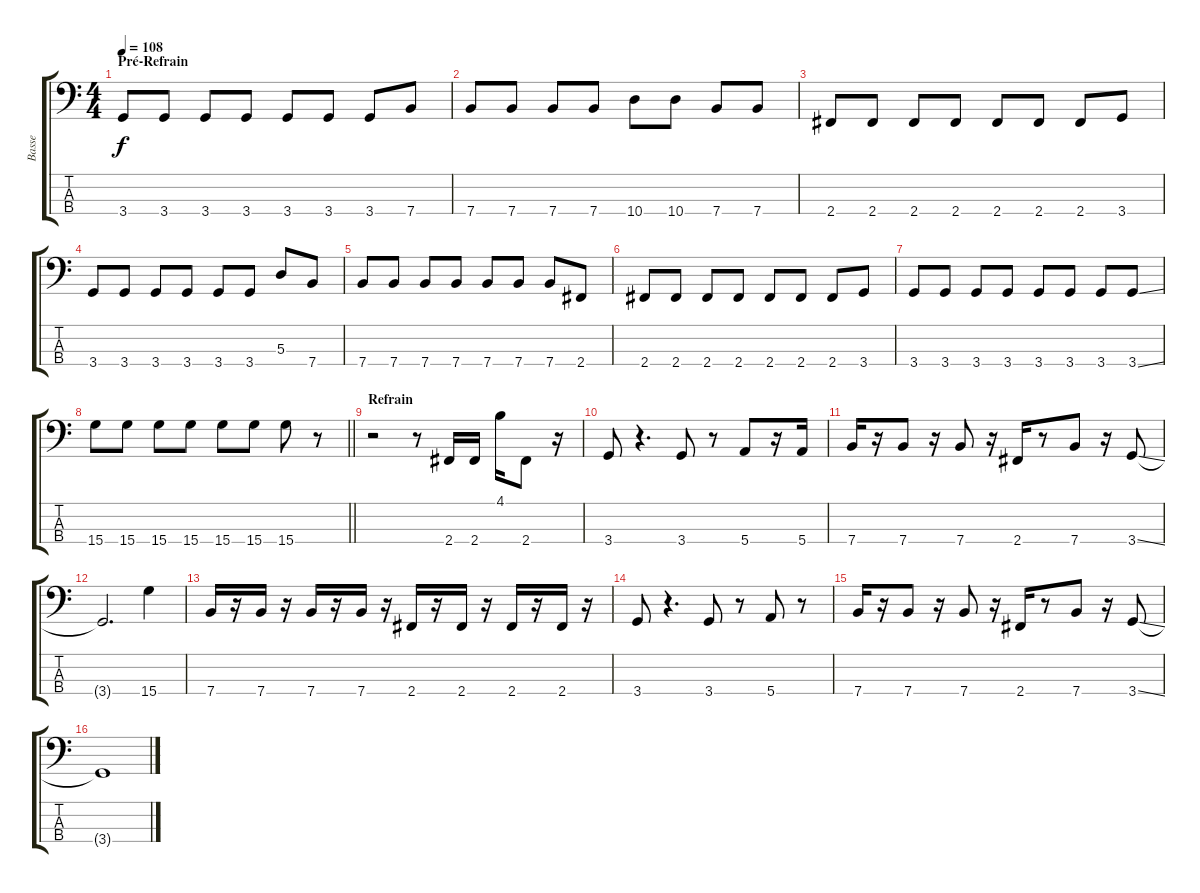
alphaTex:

\track ("Basse" "Basse") {instrument electricbassfinger}
\staff {score tabs}
\tuning (G2 D2 A1 E1) {hide}
\ts (4 4)
\section ("" "Pré-Refrain")
\tempo 108
\clef f4
\ks c
3.4.8{dy f} 3.4.8 3.4.8 3.4.8 3.4.8 3.4.8 3.4.8 7.4.8 |
7.4.8 7.4.8 7.4.8 7.4.8 10.4.8 10.4.8 7.4.8 7.4.8 |
2.4.8 2.4.8 2.4.8 2.4.8 2.4.8 2.4.8 2.4.8 3.4.8 |
3.4.8 3.4.8 3.4.8 3.4.8 3.4.8 3.4.8 5.3.8 7.4.8 |
7.4.8 7.4.8 7.4.8 7.4.8 7.4.8 7.4.8 7.4.8 2.4.8 |
2.4.8 2.4.8 2.4.8 2.4.8 2.4.8 2.4.8 2.4.8 3.4.8 |
3.4.8 3.4.8 3.4.8 3.4.8 3.4.8 3.4.8 3.4.8 3.4{ss}.8 |
\barLineRight lightlight
15.4.8 15.4.8 15.4.8 15.4.8 15.4.8 15.4.8 15.4.8 r.8 |
\section ("" "Refrain")
r.2 r.8 2.4.16 2.4.16 4.1.16 2.4.8 r.16 |
3.4.8 r.4{d} 3.4.8 r.8 5.4.8 r.16 5.4.16 |
7.4.16 r.16 7.4.8 r.16 7.4.8 r.16 2.4.16 r.8 7.4.8 r.16 3.4{ss}.8 |
3.4{t}.2{d} 15.4.4 |
7.4.16 r.16 7.4.16 r.16 7.4.16 r.16 7.4.16 r.16 2.4.16 r.16 2.4.16 r.16 2.4.16 r.16 2.4.16 r.16 |
3.4.8 r.4{d} 3.4.8 r.8 5.4.8 r.8 |
7.4.16 r.16 7.4.8 r.16 7.4.8 r.16 2.4.16 r.8 7.4.8 r.16 3.4{ss}.8 |
3.4{t}.1
